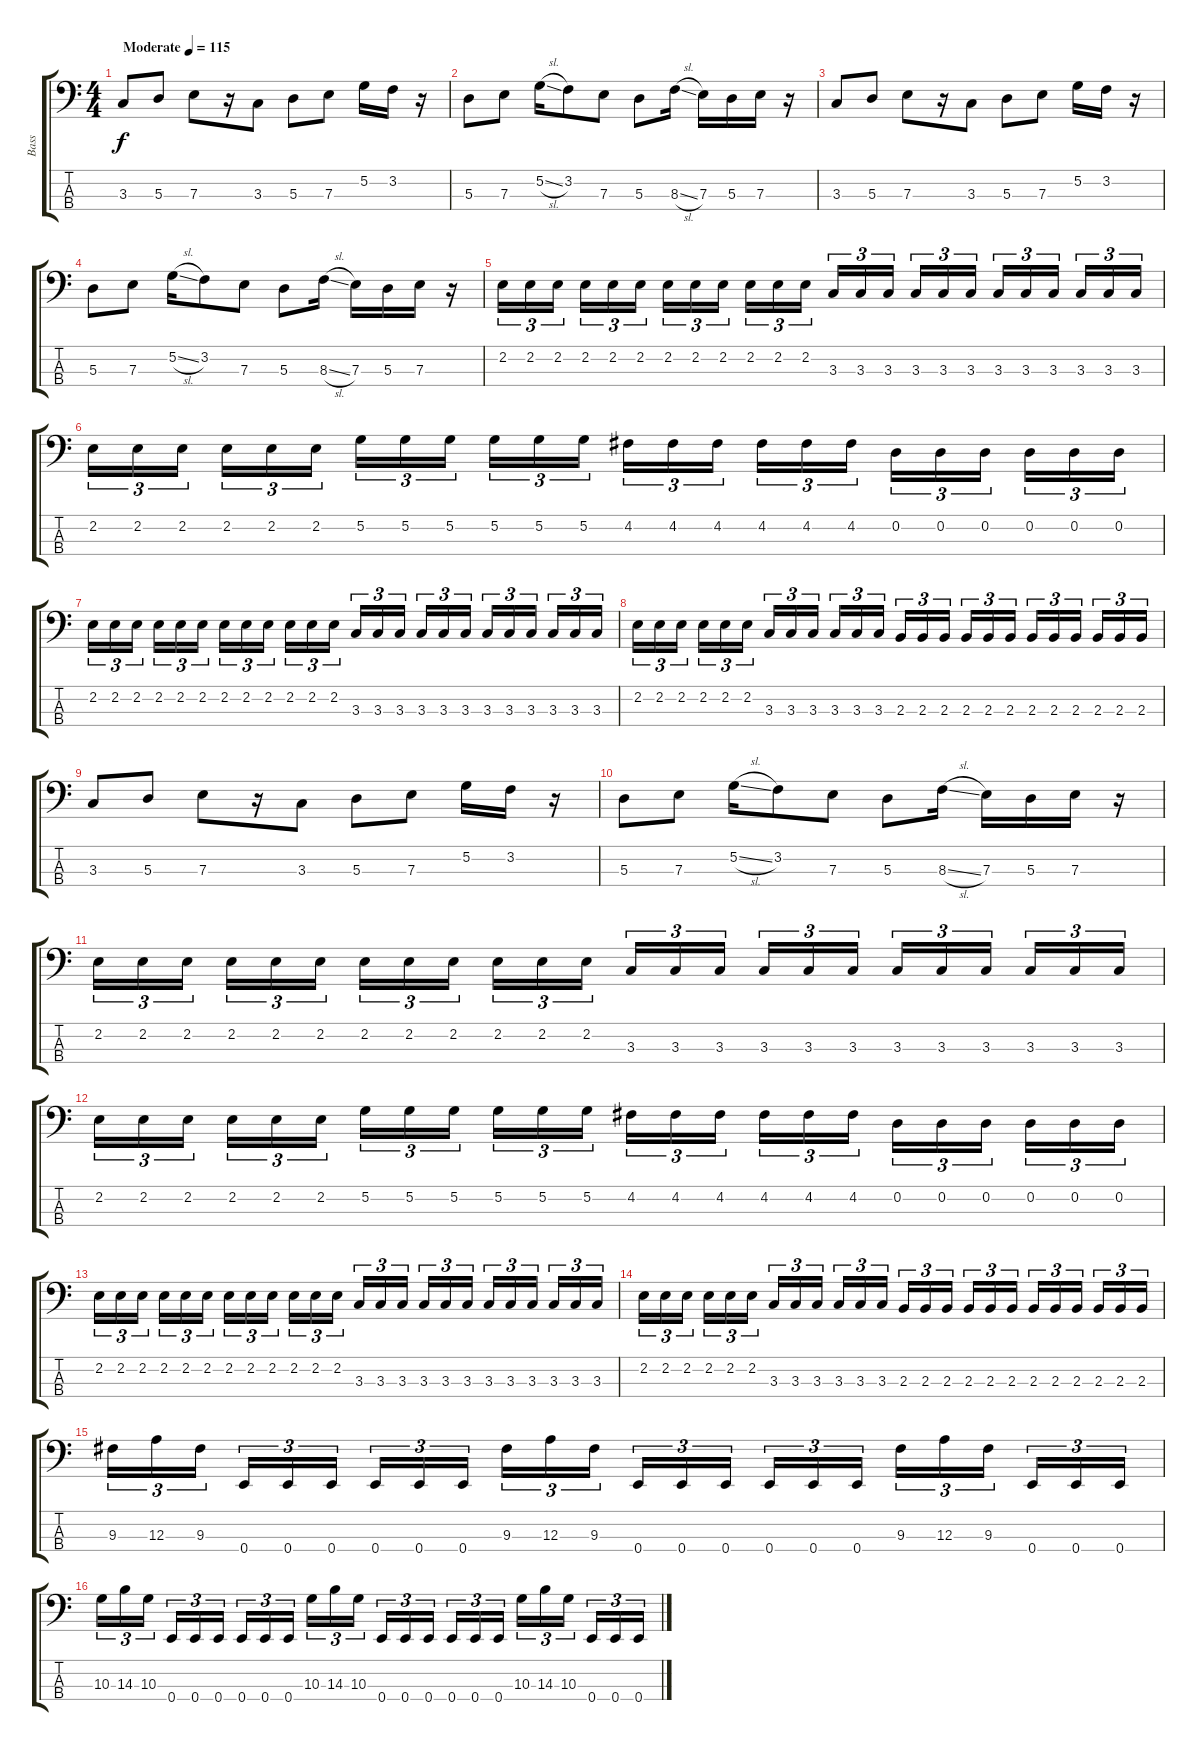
\track ("Bass" "Bass") {instrument electricbassfinger}
\staff {score tabs}
\tuning (G2 D2 A1 E1) {hide}
\ts (4 4)
\tempo (115 "Moderate")
\clef f4
\ks c
3.3.8{dy f instrument electricbassfinger} 5.3.8 7.3.8 r.16 3.3.8 5.3.8 7.3.8 5.2.16 3.2.16 r.16 |
5.3.8 7.3.8 5.2{sl}.16 3.2.8 7.3.8 5.3.8 8.3{sl}.16 7.3.16 5.3.16 7.3.16 r.16 |
3.3.8 5.3.8 7.3.8 r.16 3.3.8 5.3.8 7.3.8 5.2.16 3.2.16 r.16 |
5.3.8 7.3.8 5.2{sl}.16 3.2.8 7.3.8 5.3.8 8.3{sl}.16 7.3.16 5.3.16 7.3.16 r.16 |
2.2.16{tu (3 2)} 2.2.16{tu (3 2)} 2.2.16{tu (3 2) beam splitsecondary} 2.2.16{tu (3 2)} 2.2.16{tu (3 2)} 2.2.16{tu (3 2)} 2.2.16{tu (3 2)} 2.2.16{tu (3 2)} 2.2.16{tu (3 2) beam splitsecondary} 2.2.16{tu (3 2)} 2.2.16{tu (3 2)} 2.2.16{tu (3 2)} 3.3.16{tu (3 2)} 3.3.16{tu (3 2)} 3.3.16{tu (3 2) beam splitsecondary} 3.3.16{tu (3 2)} 3.3.16{tu (3 2)} 3.3.16{tu (3 2)} 3.3.16{tu (3 2)} 3.3.16{tu (3 2)} 3.3.16{tu (3 2) beam splitsecondary} 3.3.16{tu (3 2)} 3.3.16{tu (3 2)} 3.3.16{tu (3 2)} |
2.2.16{tu (3 2)} 2.2.16{tu (3 2)} 2.2.16{tu (3 2) beam splitsecondary} 2.2.16{tu (3 2)} 2.2.16{tu (3 2)} 2.2.16{tu (3 2)} 5.2.16{tu (3 2)} 5.2.16{tu (3 2)} 5.2.16{tu (3 2) beam splitsecondary} 5.2.16{tu (3 2)} 5.2.16{tu (3 2)} 5.2.16{tu (3 2)} 4.2.16{tu (3 2)} 4.2.16{tu (3 2)} 4.2.16{tu (3 2) beam splitsecondary} 4.2.16{tu (3 2)} 4.2.16{tu (3 2)} 4.2.16{tu (3 2)} 0.2.16{tu (3 2)} 0.2.16{tu (3 2)} 0.2.16{tu (3 2) beam splitsecondary} 0.2.16{tu (3 2)} 0.2.16{tu (3 2)} 0.2.16{tu (3 2)} |
2.2.16{tu (3 2)} 2.2.16{tu (3 2)} 2.2.16{tu (3 2) beam splitsecondary} 2.2.16{tu (3 2)} 2.2.16{tu (3 2)} 2.2.16{tu (3 2)} 2.2.16{tu (3 2)} 2.2.16{tu (3 2)} 2.2.16{tu (3 2) beam splitsecondary} 2.2.16{tu (3 2)} 2.2.16{tu (3 2)} 2.2.16{tu (3 2)} 3.3.16{tu (3 2)} 3.3.16{tu (3 2)} 3.3.16{tu (3 2) beam splitsecondary} 3.3.16{tu (3 2)} 3.3.16{tu (3 2)} 3.3.16{tu (3 2)} 3.3.16{tu (3 2)} 3.3.16{tu (3 2)} 3.3.16{tu (3 2) beam splitsecondary} 3.3.16{tu (3 2)} 3.3.16{tu (3 2)} 3.3.16{tu (3 2)} |
2.2.16{tu (3 2)} 2.2.16{tu (3 2)} 2.2.16{tu (3 2) beam splitsecondary} 2.2.16{tu (3 2)} 2.2.16{tu (3 2)} 2.2.16{tu (3 2)} 3.3.16{tu (3 2)} 3.3.16{tu (3 2)} 3.3.16{tu (3 2) beam splitsecondary} 3.3.16{tu (3 2)} 3.3.16{tu (3 2)} 3.3.16{tu (3 2)} 2.3.16{tu (3 2)} 2.3.16{tu (3 2)} 2.3.16{tu (3 2) beam splitsecondary} 2.3.16{tu (3 2)} 2.3.16{tu (3 2)} 2.3.16{tu (3 2)} 2.3.16{tu (3 2)} 2.3.16{tu (3 2)} 2.3.16{tu (3 2) beam splitsecondary} 2.3.16{tu (3 2)} 2.3.16{tu (3 2)} 2.3.16{tu (3 2)} |
3.3.8 5.3.8 7.3.8 r.16 3.3.8 5.3.8 7.3.8 5.2.16 3.2.16 r.16 |
5.3.8 7.3.8 5.2{sl}.16 3.2.8 7.3.8 5.3.8 8.3{sl}.16 7.3.16 5.3.16 7.3.16 r.16 |
2.2.16{tu (3 2)} 2.2.16{tu (3 2)} 2.2.16{tu (3 2) beam splitsecondary} 2.2.16{tu (3 2)} 2.2.16{tu (3 2)} 2.2.16{tu (3 2)} 2.2.16{tu (3 2)} 2.2.16{tu (3 2)} 2.2.16{tu (3 2) beam splitsecondary} 2.2.16{tu (3 2)} 2.2.16{tu (3 2)} 2.2.16{tu (3 2)} 3.3.16{tu (3 2)} 3.3.16{tu (3 2)} 3.3.16{tu (3 2) beam splitsecondary} 3.3.16{tu (3 2)} 3.3.16{tu (3 2)} 3.3.16{tu (3 2)} 3.3.16{tu (3 2)} 3.3.16{tu (3 2)} 3.3.16{tu (3 2) beam splitsecondary} 3.3.16{tu (3 2)} 3.3.16{tu (3 2)} 3.3.16{tu (3 2)} |
2.2.16{tu (3 2)} 2.2.16{tu (3 2)} 2.2.16{tu (3 2) beam splitsecondary} 2.2.16{tu (3 2)} 2.2.16{tu (3 2)} 2.2.16{tu (3 2)} 5.2.16{tu (3 2)} 5.2.16{tu (3 2)} 5.2.16{tu (3 2) beam splitsecondary} 5.2.16{tu (3 2)} 5.2.16{tu (3 2)} 5.2.16{tu (3 2)} 4.2.16{tu (3 2)} 4.2.16{tu (3 2)} 4.2.16{tu (3 2) beam splitsecondary} 4.2.16{tu (3 2)} 4.2.16{tu (3 2)} 4.2.16{tu (3 2)} 0.2.16{tu (3 2)} 0.2.16{tu (3 2)} 0.2.16{tu (3 2) beam splitsecondary} 0.2.16{tu (3 2)} 0.2.16{tu (3 2)} 0.2.16{tu (3 2)} |
2.2.16{tu (3 2)} 2.2.16{tu (3 2)} 2.2.16{tu (3 2) beam splitsecondary} 2.2.16{tu (3 2)} 2.2.16{tu (3 2)} 2.2.16{tu (3 2)} 2.2.16{tu (3 2)} 2.2.16{tu (3 2)} 2.2.16{tu (3 2) beam splitsecondary} 2.2.16{tu (3 2)} 2.2.16{tu (3 2)} 2.2.16{tu (3 2)} 3.3.16{tu (3 2)} 3.3.16{tu (3 2)} 3.3.16{tu (3 2) beam splitsecondary} 3.3.16{tu (3 2)} 3.3.16{tu (3 2)} 3.3.16{tu (3 2)} 3.3.16{tu (3 2)} 3.3.16{tu (3 2)} 3.3.16{tu (3 2) beam splitsecondary} 3.3.16{tu (3 2)} 3.3.16{tu (3 2)} 3.3.16{tu (3 2)} |
2.2.16{tu (3 2)} 2.2.16{tu (3 2)} 2.2.16{tu (3 2) beam splitsecondary} 2.2.16{tu (3 2)} 2.2.16{tu (3 2)} 2.2.16{tu (3 2)} 3.3.16{tu (3 2)} 3.3.16{tu (3 2)} 3.3.16{tu (3 2) beam splitsecondary} 3.3.16{tu (3 2)} 3.3.16{tu (3 2)} 3.3.16{tu (3 2)} 2.3.16{tu (3 2)} 2.3.16{tu (3 2)} 2.3.16{tu (3 2) beam splitsecondary} 2.3.16{tu (3 2)} 2.3.16{tu (3 2)} 2.3.16{tu (3 2)} 2.3.16{tu (3 2)} 2.3.16{tu (3 2)} 2.3.16{tu (3 2) beam splitsecondary} 2.3.16{tu (3 2)} 2.3.16{tu (3 2)} 2.3.16{tu (3 2)} |
9.3.16{tu (3 2)} 12.3.16{tu (3 2)} 9.3.16{tu (3 2) beam splitsecondary} 0.4.16{tu (3 2)} 0.4.16{tu (3 2)} 0.4.16{tu (3 2)} 0.4.16{tu (3 2)} 0.4.16{tu (3 2)} 0.4.16{tu (3 2) beam splitsecondary} 9.3.16{tu (3 2)} 12.3.16{tu (3 2)} 9.3.16{tu (3 2)} 0.4.16{tu (3 2)} 0.4.16{tu (3 2)} 0.4.16{tu (3 2) beam splitsecondary} 0.4.16{tu (3 2)} 0.4.16{tu (3 2)} 0.4.16{tu (3 2)} 9.3.16{tu (3 2)} 12.3.16{tu (3 2)} 9.3.16{tu (3 2) beam splitsecondary} 0.4.16{tu (3 2)} 0.4.16{tu (3 2)} 0.4.16{tu (3 2)} |
10.3.16{tu (3 2)} 14.3.16{tu (3 2)} 10.3.16{tu (3 2) beam splitsecondary} 0.4.16{tu (3 2)} 0.4.16{tu (3 2)} 0.4.16{tu (3 2)} 0.4.16{tu (3 2)} 0.4.16{tu (3 2)} 0.4.16{tu (3 2) beam splitsecondary} 10.3.16{tu (3 2)} 14.3.16{tu (3 2)} 10.3.16{tu (3 2)} 0.4.16{tu (3 2)} 0.4.16{tu (3 2)} 0.4.16{tu (3 2) beam splitsecondary} 0.4.16{tu (3 2)} 0.4.16{tu (3 2)} 0.4.16{tu (3 2)} 10.3.16{tu (3 2)} 14.3.16{tu (3 2)} 10.3.16{tu (3 2) beam splitsecondary} 0.4.16{tu (3 2)} 0.4.16{tu (3 2)} 0.4.16{tu (3 2)}
